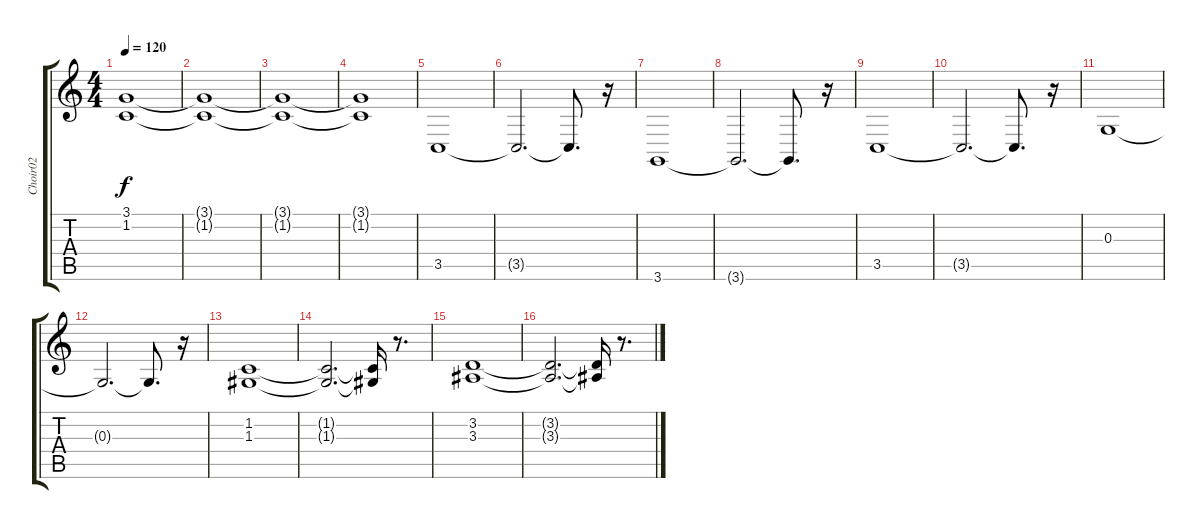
\track ("Choir02" "Choir02") {instrument choiraahs}
\staff {score tabs}
\tuning (E4 B3 G3 D3 A2 E2) {hide}
\ts (4 4)
\tempo 120
\clef g2
\ks c
(3.1 1.2).1{dy f} |
(3.1{t} 1.2{t}).1 |
(3.1{t} 1.2{t}).1 |
(3.1{t} 1.2{t}).1 |
3.5.1 |
3.5{t}.2{d} 3.5{t}.8{d} r.16 |
3.6.1 |
3.6{t}.2{d} 3.6{t}.8{d} r.16 |
3.5.1 |
3.5{t}.2{d} 3.5{t}.8{d} r.16 |
0.3.1 |
0.3{t}.2{d} 0.3{t}.8{d} r.16 |
(1.2 1.3).1 |
(1.2{t} 1.3{t}).2{d} (1.2{t} 1.3{t}).16 r.8{d} |
(3.2 3.3).1 |
(3.2{t} 3.3{t}).2{d} (3.2{t} 3.3{t}).16 r.8{d}
